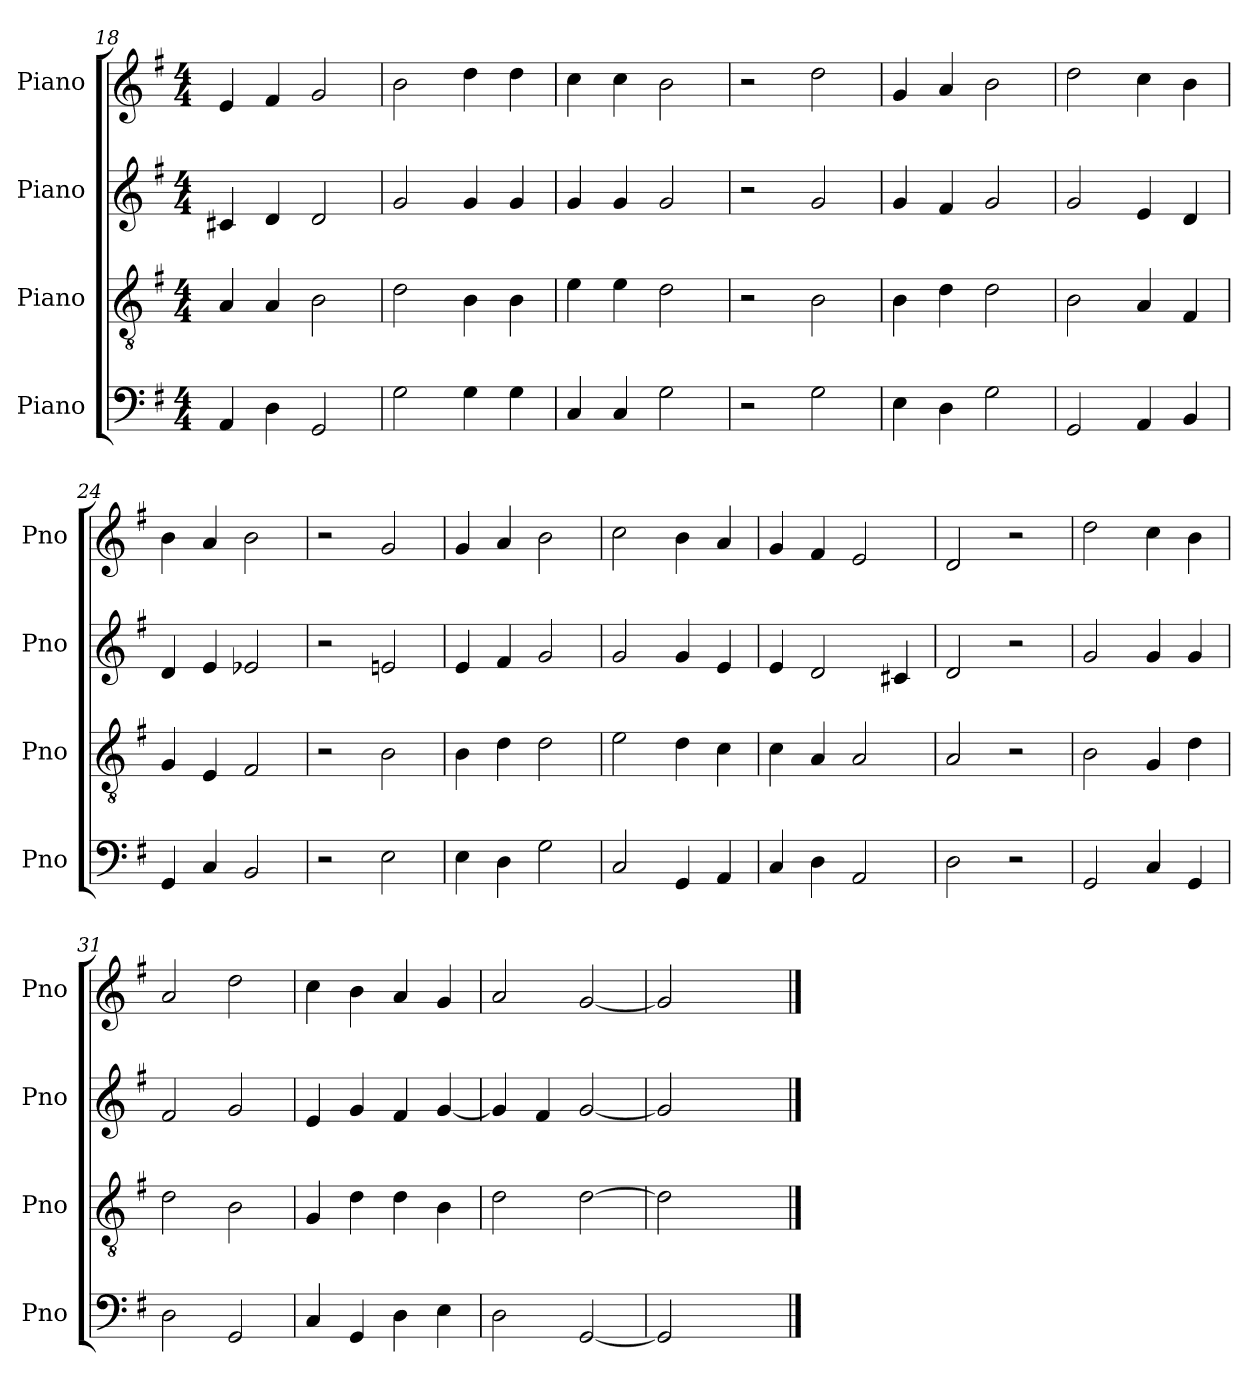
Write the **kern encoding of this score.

**kern	**kern	**kern	**kern
*part4	*part3	*part2	*part1
*staff4	*staff3	*staff2	*staff1
*I"Piano	*I"Piano	*I"Piano	*I"Piano
*I'Pno	*I'Pno	*I'Pno	*I'Pno
*clefF4	*clefGv2	*clefG2	*clefG2
*k[f#]	*k[f#]	*k[f#]	*k[f#]
*M4/4	*M4/4	*M4/4	*M4/4
=18	=18	=18	=18
4AA/	4A/	4c#X/	4e/
4D\	4A/	4d/	4f#/
2GG/	2B\	2d/	2g/
=19	=19	=19	=19
2G\	2d\	2g/	2b\
4G\	4B\	4g/	4dd\
4G\	4B\	4g/	4dd\
!!LO:LB:g=z
=20	=20	=20	=20
4C/	4e\	4g/	4cc\
4C/	4e\	4g/	4cc\
2G\	2d\	2g/	2b\
=21	=21	=21	=21
2r	2r	2r	2r
2G\	2B\	2g/	2dd\
=22	=22	=22	=22
4E\	4B\	4g/	4g/
4D\	4d\	4f#/	4a/
2G\	2d\	2g/	2b\
=23	=23	=23	=23
2GG/	2B\	2g/	2dd\
4AA/	4A/	4e/	4cc\
4BB/	4F#/	4d/	4b\
=24	=24	=24	=24
4GG/	4G/	4d/	4b\
4C/	4E/	4e/	4a/
2BB/	2F#/	2e-X/	2b\
=25	=25	=25	=25
2r	2r	2r	2r
2E\	2B\	2en/	2g/
=26	=26	=26	=26
4E\	4B\	4e/	4g/
4D\	4d\	4f#/	4a/
2G\	2d\	2g/	2b\
=27	=27	=27	=27
2C/	2e\	2g/	2cc\
4GG/	4d\	4g/	4b\
4AA/	4c\	4e/	4a/
=28	=28	=28	=28
4C/	4c\	4e/	4g/
4D\	4A/	2d/	4f#/
2AA/	2A/	.	2e/
.	.	4c#X/	.
=29	=29	=29	=29
2D\	2A/	2d/	2d/
2r	2r	2r	2r
!!LO:PB:g=z
=30	=30	=30	=30
2GG/	2B\	2g/	2dd\
4C/	4G/	4g/	4cc\
4GG/	4d\	4g/	4b\
=31	=31	=31	=31
2D\	2d\	2f#/	2a/
2GG/	2B\	2g/	2dd\
=32	=32	=32	=32
4C/	4G/	4e/	4cc\
4GG/	4d\	4g/	4b\
4D\	4d\	4f#/	4a/
4E\	4B\	[4g/	4g/
=33	=33	=33	=33
2D\	2d\	4g/]	2a/
.	.	4f#/	.
[2GG/	[2d\	[2g/	[2g/
=34	=34	=34	=34
2GG/]	2d\]	2g/]	2g/]
2ryy	2ryy	2ryy	2ryy
==	==	==	==
*-	*-	*-	*-
